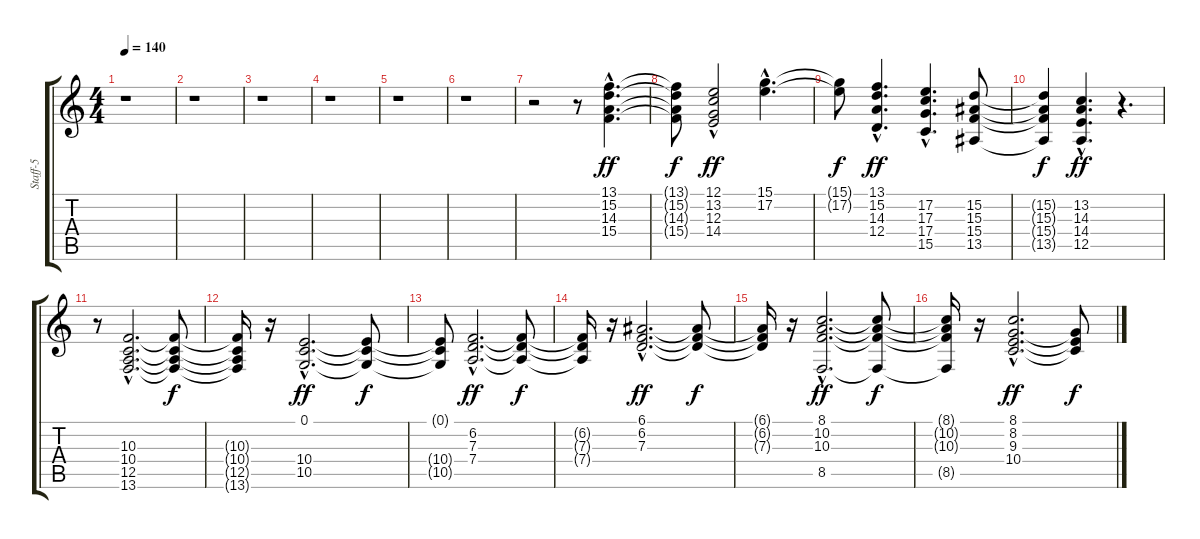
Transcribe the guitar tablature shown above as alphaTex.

\track ("Staff-5" "Staff-5") {instrument stringensemble2}
\staff {score tabs}
\tuning (E4 B3 G3 D3 A2 E2) {hide}
\ts (4 4)
\tempo 140
\clef g2
\ks c
r.1{dy f} |
r.1 |
r.1 |
r.1 |
r.1 |
r.1 |
r.2 r.8 (13.1{hac} 15.2{hac} 14.3{hac} 15.4{hac}).4{d dy ff volume 0} |
(13.1{t} 15.2{t} 14.3{t} 15.4{t}).8{dy f} (12.1 13.2 12.3{hac} 14.4{hac}).2{dy ff volume 16} (15.1{hac} 17.2{hac}).4{d} |
(15.1{t} 17.2{t}).8{dy f} (13.1{hac} 15.2{hac} 14.3{hac} 12.4{hac}).4{d dy ff} (17.2{hac} 17.3{hac} 17.4{hac} 15.5{hac}).4{d} (15.2 15.3 15.4 13.5).8 |
(15.2{t} 15.3{t} 15.4{t} 13.5{t}).4{dy f} (13.2{hac} 14.3{hac} 14.4{hac} 12.5{hac}).4{d dy ff} r.4{d} |
r.8 (10.3{hac} 10.4{hac} 12.5{hac} 13.6{hac}).2{d} (10.3{t} 10.4{t} 12.5{t} 13.6{t}).8{dy f} |
(10.3{t} 10.4{t} 12.5{t} 13.6{t}).16 r.16 (0.1{hac} 10.4{hac} 10.5{hac}).2{d dy ff} (0.1{t} 10.4{t} 10.5{t}).8{dy f} |
(0.1{t} 10.4{t} 10.5{t}).8 (6.2{hac} 7.3{hac} 7.4{hac}).2{d dy ff} (6.2{t} 7.3{t} 7.4{t}).8{dy f} |
(6.2{t} 7.3{t} 7.4{t}).16 r.16 (6.1{hac} 6.2{hac} 7.3{hac}).2{d dy ff} (6.1{t} 6.2{t} 7.3{t}).8{dy f} |
(6.1{t} 6.2{t} 7.3{t}).16 r.16 (8.1{hac} 10.2{hac} 10.3{hac} 8.5{hac}).2{d dy ff} (8.1{t} 10.2{t} 10.3{t} 8.5{t}).8{dy f} |
(8.1{t} 10.2{t} 10.3{t} 8.5{t}).16 r.16 (8.1{hac} 8.2{hac} 9.3{hac} 10.4{hac}).2{d dy ff} (8.2{t} 9.3{t} 10.4{t}).8{dy f}
